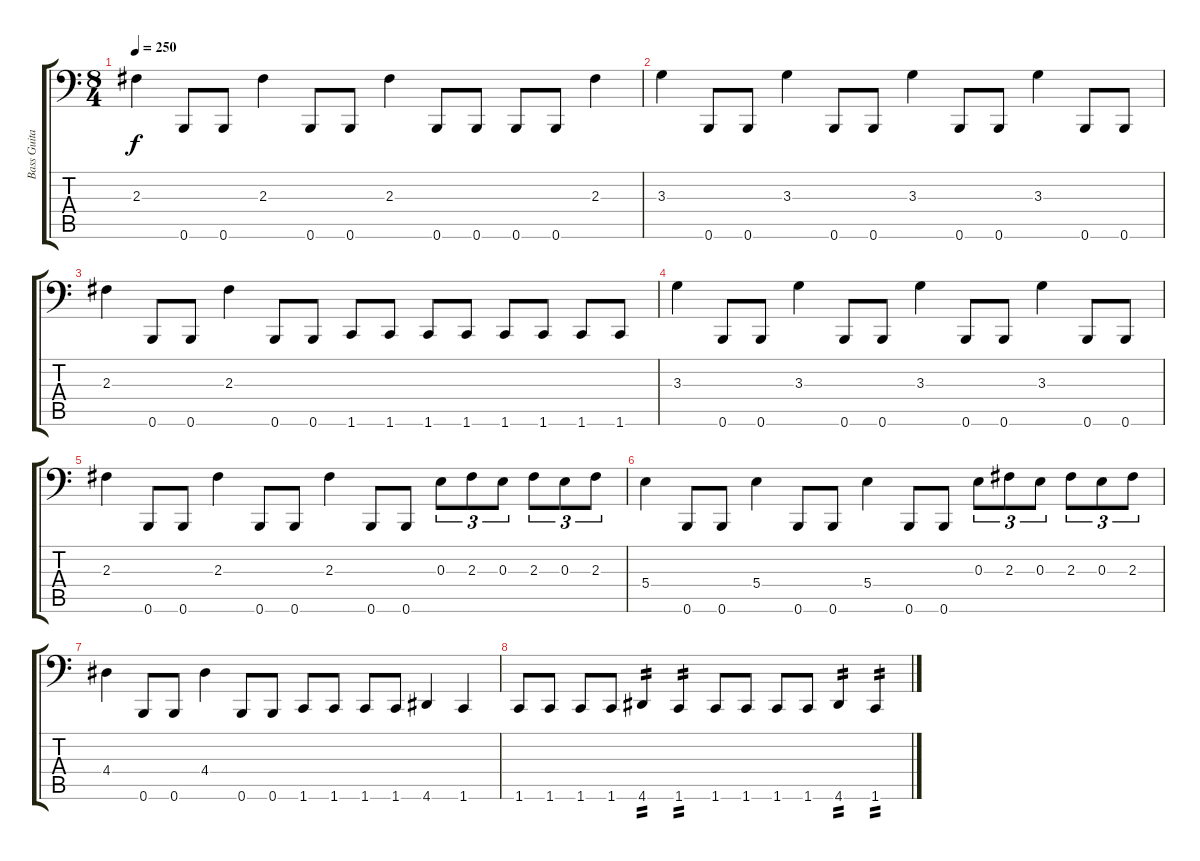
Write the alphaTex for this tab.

\track ("Bass Guitar" "Bass Guita") {instrument electricbassfinger}
\staff {score tabs}
\tuning (Db3 Ab2 E2 B1 Gb1 B0) {hide}
\ts (8 4)
\tempo 250
\clef f4
\ks c
2.3.4{dy f} 0.6.8 0.6.8 2.3.4 0.6.8 0.6.8 2.3.4 0.6.8 0.6.8 0.6.8 0.6.8 2.3.4 |
3.3.4 0.6.8 0.6.8 3.3.4 0.6.8 0.6.8 3.3.4 0.6.8 0.6.8 3.3.4 0.6.8 0.6.8 |
2.3.4 0.6.8 0.6.8 2.3.4 0.6.8 0.6.8 1.6.8 1.6.8 1.6.8 1.6.8 1.6.8 1.6.8 1.6.8 1.6.8 |
3.3.4 0.6.8 0.6.8 3.3.4 0.6.8 0.6.8 3.3.4 0.6.8 0.6.8 3.3.4 0.6.8 0.6.8 |
2.3.4 0.6.8 0.6.8 2.3.4 0.6.8 0.6.8 2.3.4 0.6.8 0.6.8 0.3.8{tu (3 2)} 2.3.8{tu (3 2)} 0.3.8{tu (3 2)} 2.3.8{tu (3 2)} 0.3.8{tu (3 2)} 2.3.8{tu (3 2)} |
5.4.4 0.6.8 0.6.8 5.4.4 0.6.8 0.6.8 5.4.4 0.6.8 0.6.8 0.3.8{tu (3 2)} 2.3.8{tu (3 2)} 0.3.8{tu (3 2)} 2.3.8{tu (3 2)} 0.3.8{tu (3 2)} 2.3.8{tu (3 2)} |
4.4.4 0.6.8 0.6.8 4.4.4 0.6.8 0.6.8 1.6.8 1.6.8 1.6.8 1.6.8 4.6.4 1.6.4 |
1.6.8 1.6.8 1.6.8 1.6.8 4.6.4{tp 2} 1.6.4{tp 2} 1.6.8 1.6.8 1.6.8 1.6.8 4.6.4{tp 2} 1.6.4{tp 2}
